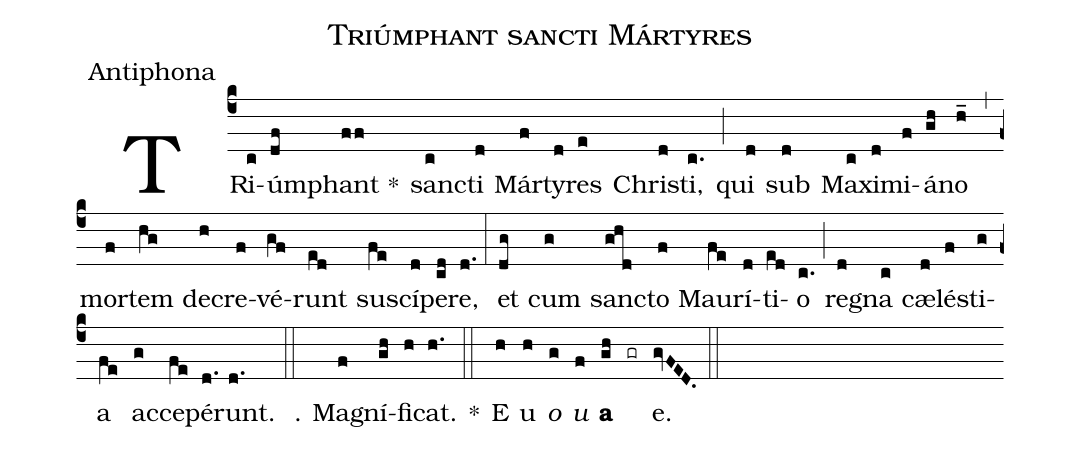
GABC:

name:Triúmphant sancti Mártyres;
office-part:Antiphona;
%%
(c4) TRi(c)úm(df)phant *(ff) san(c)cti(d) Már(f)ty(d)res(e) Chri(d)sti,(c.) (;)
qui(d) sub(d) Ma(c)xi(d)mi(f)á(gh)no(h_) (,)
mor(f)tem(hg) de(h)cre(f)vé(gf)runt(ed) su(fe)scí(d)pe(cd)re,(d.) (:)
et(dg) cum(g) san(ghd)cto(f) Mau(fe)rí(d)ti(ed)o(c.) (;)
re(d)gna(c) cæ(d)lé(f)sti(g)a(fe) ac(g)ce(fe)pé(d.)runt.(d.) (::)

℣. Ma(f)gní(gh)fi(h)cat. *(h.) (::)

E(h) u(h) <i>o</i>(g) <i>u</i>(f) <b>a</b>(gh) (gr) e.(gvFED.) (::)
